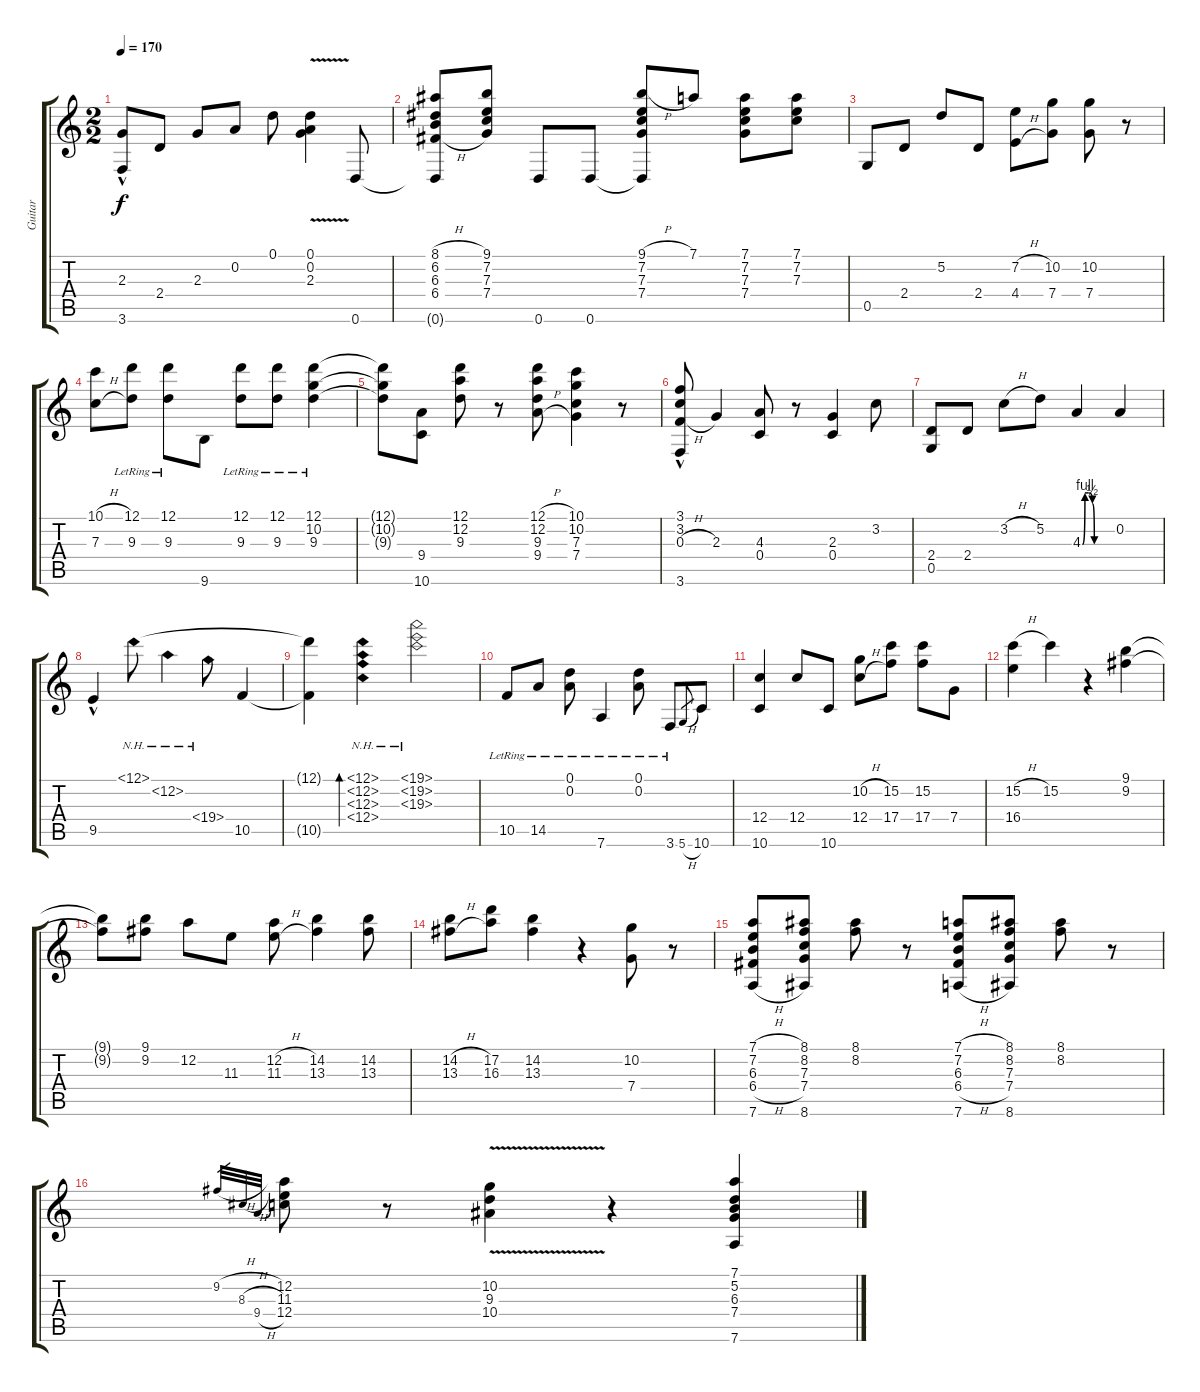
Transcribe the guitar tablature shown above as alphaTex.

\track ("Guitar" "Guitar") {instrument electricguitarclean}
\staff {score tabs}
\tuning (D4 A3 F3 C3 G2 D2) {hide}
\ts (2 2)
\tempo 170
\clef g2
\ks c
(2.3{t} 3.6{hac t}).8{dy f} 2.4.8 2.3.8 0.2.8 0.1.8 (0.1{v} 0.2{v} 2.3{v}).4 0.6.8 |
(8.1{h} 6.2{h} 6.3{h} 6.4{h} 0.6{t}).8 (9.1 7.2 7.3 7.4).8 0.6.8 0.6.8 (9.1{h} 7.2 7.3 7.4 0.6{t}).8 7.1.8 (7.1 7.2 7.3 7.4).8 (7.1 7.2 7.3).8 |
0.5.8 2.4.8 5.2.8 2.4.8 (7.2{h} 4.4{h}).8 (10.2 7.4).8 (10.2 7.4).8 r.8 |
(10.1{h} 7.3{h}).8 (12.1{lr} 9.3{lr}).8 (12.1{lr} 9.3{lr}).8 9.6.8 (12.1{lr} 9.3{lr}).8 (12.1{lr} 9.3{lr}).8 (12.1{lr} 10.2 9.3{lr}).4 |
(12.1{t} 10.2{t} 9.3{t}).8 (9.4 10.6).8 (12.1 12.2 9.3).8 r.8 (12.1{h} 12.2{h} 9.3{h} 9.4{h}).8 (10.1 10.2 7.3 7.4).4 r.8 |
(3.1{hac} 3.2{hac} 0.3{h} 3.6{hac}).8 2.3.4 (4.3 0.4).8 r.8 (2.3 0.4).4 3.2.8 |
(2.4 0.5).8 2.4.8 3.2{h}.8 5.2.8 4.3{be (custom 0 0 5 4 12 4 20 2 24 0 30 0 45 0 60 0)}.4 0.2.4 |
9.5{hac}.4 12.1{nh}.8 12.2{nh}.4 19.4{nh}.8 10.5.4 |
(12.1{t} 10.5{t}).4 (12.1{nh} 12.2{nh} 12.3{nh} 12.4{nh}).4{bd 240} (19.1{nh} 19.2{nh} 19.3{nh}).2 |
10.5{lr}.8 14.5{lr}.8 (0.1{lr} 0.2{lr}).8 7.6{lr}.4 (0.1{lr} 0.2{lr}).8 3.6{lr}.8 5.6{h}.8{gr} 10.6.8 |
(12.4 10.6).4 12.4.8 10.6.8 (10.2{h} 12.4{h}).8 (15.2 17.4).8 (15.2 17.4).8 7.4.8 |
(15.2{h} 16.4).4 15.2.4 r.4 (9.1 9.2).4 |
(9.1{t} 9.2{t}).8 (9.1 9.2).8 12.2.8 11.3.8 (12.2{h} 11.3{h}).8 (14.2 13.3).4 (14.2 13.3).8 |
(14.2{h} 13.3{h}).8 (17.2 16.3).8 (14.2 13.3).4 r.4 (10.2 7.4).8 r.8 |
(7.1{h} 7.2{h} 6.3{h} 6.4{h} 7.6{h}).8 (8.1 8.2 7.3 7.4 8.6).8 (8.1 8.2).8 r.8 (7.1{h} 7.2{h} 6.3{h} 6.4{h} 7.6{h}).8 (8.1 8.2 7.3 7.4 8.6).8 (8.1 8.2).8 r.8 |
9.2{h}.32{gr} 8.3{h}.32{gr} 9.4{h}.32{gr} (12.2 11.3 12.4).8 r.8 (10.2{v} 9.3{v} 10.4{v}).4 r.4 (7.1 5.2 6.3 7.4 7.6).4
